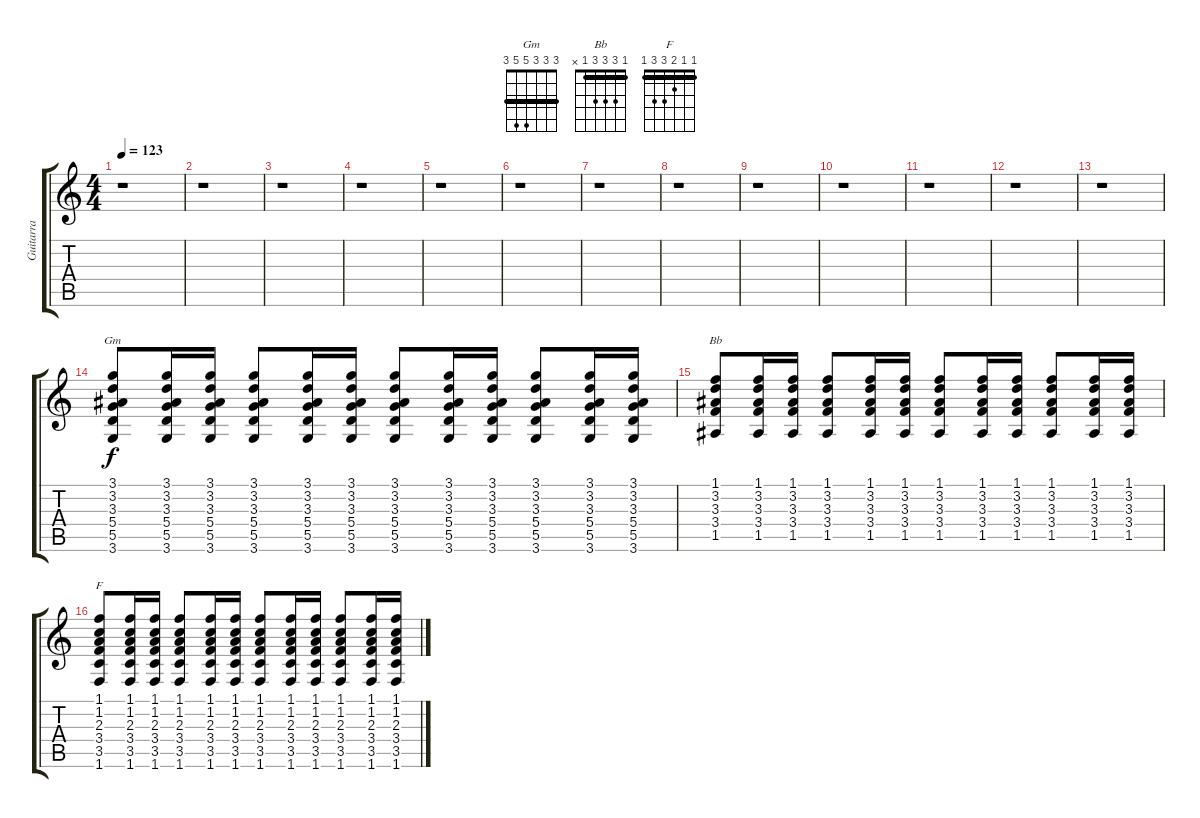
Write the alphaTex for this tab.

\track ("Guitarra" "Guitarra") {instrument acousticguitarnylon}
\staff {score tabs}
\tuning (E4 B3 G3 D3 A2 E2) {hide}
\chord ("Gm" 3 3 3 5 5 3) {barre 3}
\chord ("Bb" 1 3 3 3 1 x) {barre 1}
\chord ("F" 1 1 2 3 3 1) {barre 1}
\ts (4 4)
\tempo 123
\clef g2
\ks c
r.1{dy f instrument acousticguitarnylon} |
r.1 |
r.1 |
r.1 |
r.1 |
r.1 |
r.1 |
r.1 |
r.1 |
r.1 |
r.1 |
r.1 |
r.1 |
(3.1 3.2 3.3 5.4 5.5 3.6).8{ch "Gm"} (3.1 3.2 3.3 5.4 5.5 3.6).16 (3.1 3.2 3.3 5.4 5.5 3.6).16 (3.1 3.2 3.3 5.4 5.5 3.6).8 (3.1 3.2 3.3 5.4 5.5 3.6).16 (3.1 3.2 3.3 5.4 5.5 3.6).16 (3.1 3.2 3.3 5.4 5.5 3.6).8 (3.1 3.2 3.3 5.4 5.5 3.6).16 (3.1 3.2 3.3 5.4 5.5 3.6).16 (3.1 3.2 3.3 5.4 5.5 3.6).8 (3.1 3.2 3.3 5.4 5.5 3.6).16 (3.1 3.2 3.3 5.4 5.5 3.6).16 |
(1.1 3.2 3.3 3.4 1.5).8{ch "Bb"} (1.1 3.2 3.3 3.4 1.5).16 (1.1 3.2 3.3 3.4 1.5).16 (1.1 3.2 3.3 3.4 1.5).8 (1.1 3.2 3.3 3.4 1.5).16 (1.1 3.2 3.3 3.4 1.5).16 (1.1 3.2 3.3 3.4 1.5).8 (1.1 3.2 3.3 3.4 1.5).16 (1.1 3.2 3.3 3.4 1.5).16 (1.1 3.2 3.3 3.4 1.5).8 (1.1 3.2 3.3 3.4 1.5).16 (1.1 3.2 3.3 3.4 1.5).16 |
(1.1 1.2 2.3 3.4 3.5 1.6).8{ch "F"} (1.1 1.2 2.3 3.4 3.5 1.6).16 (1.1 1.2 2.3 3.4 3.5 1.6).16 (1.1 1.2 2.3 3.4 3.5 1.6).8 (1.1 1.2 2.3 3.4 3.5 1.6).16 (1.1 1.2 2.3 3.4 3.5 1.6).16 (1.1 1.2 2.3 3.4 3.5 1.6).8 (1.1 1.2 2.3 3.4 3.5 1.6).16 (1.1 1.2 2.3 3.4 3.5 1.6).16 (1.1 1.2 2.3 3.4 3.5 1.6).8 (1.1 1.2 2.3 3.4 3.5 1.6).16 (1.1 1.2 2.3 3.4 3.5 1.6).16
